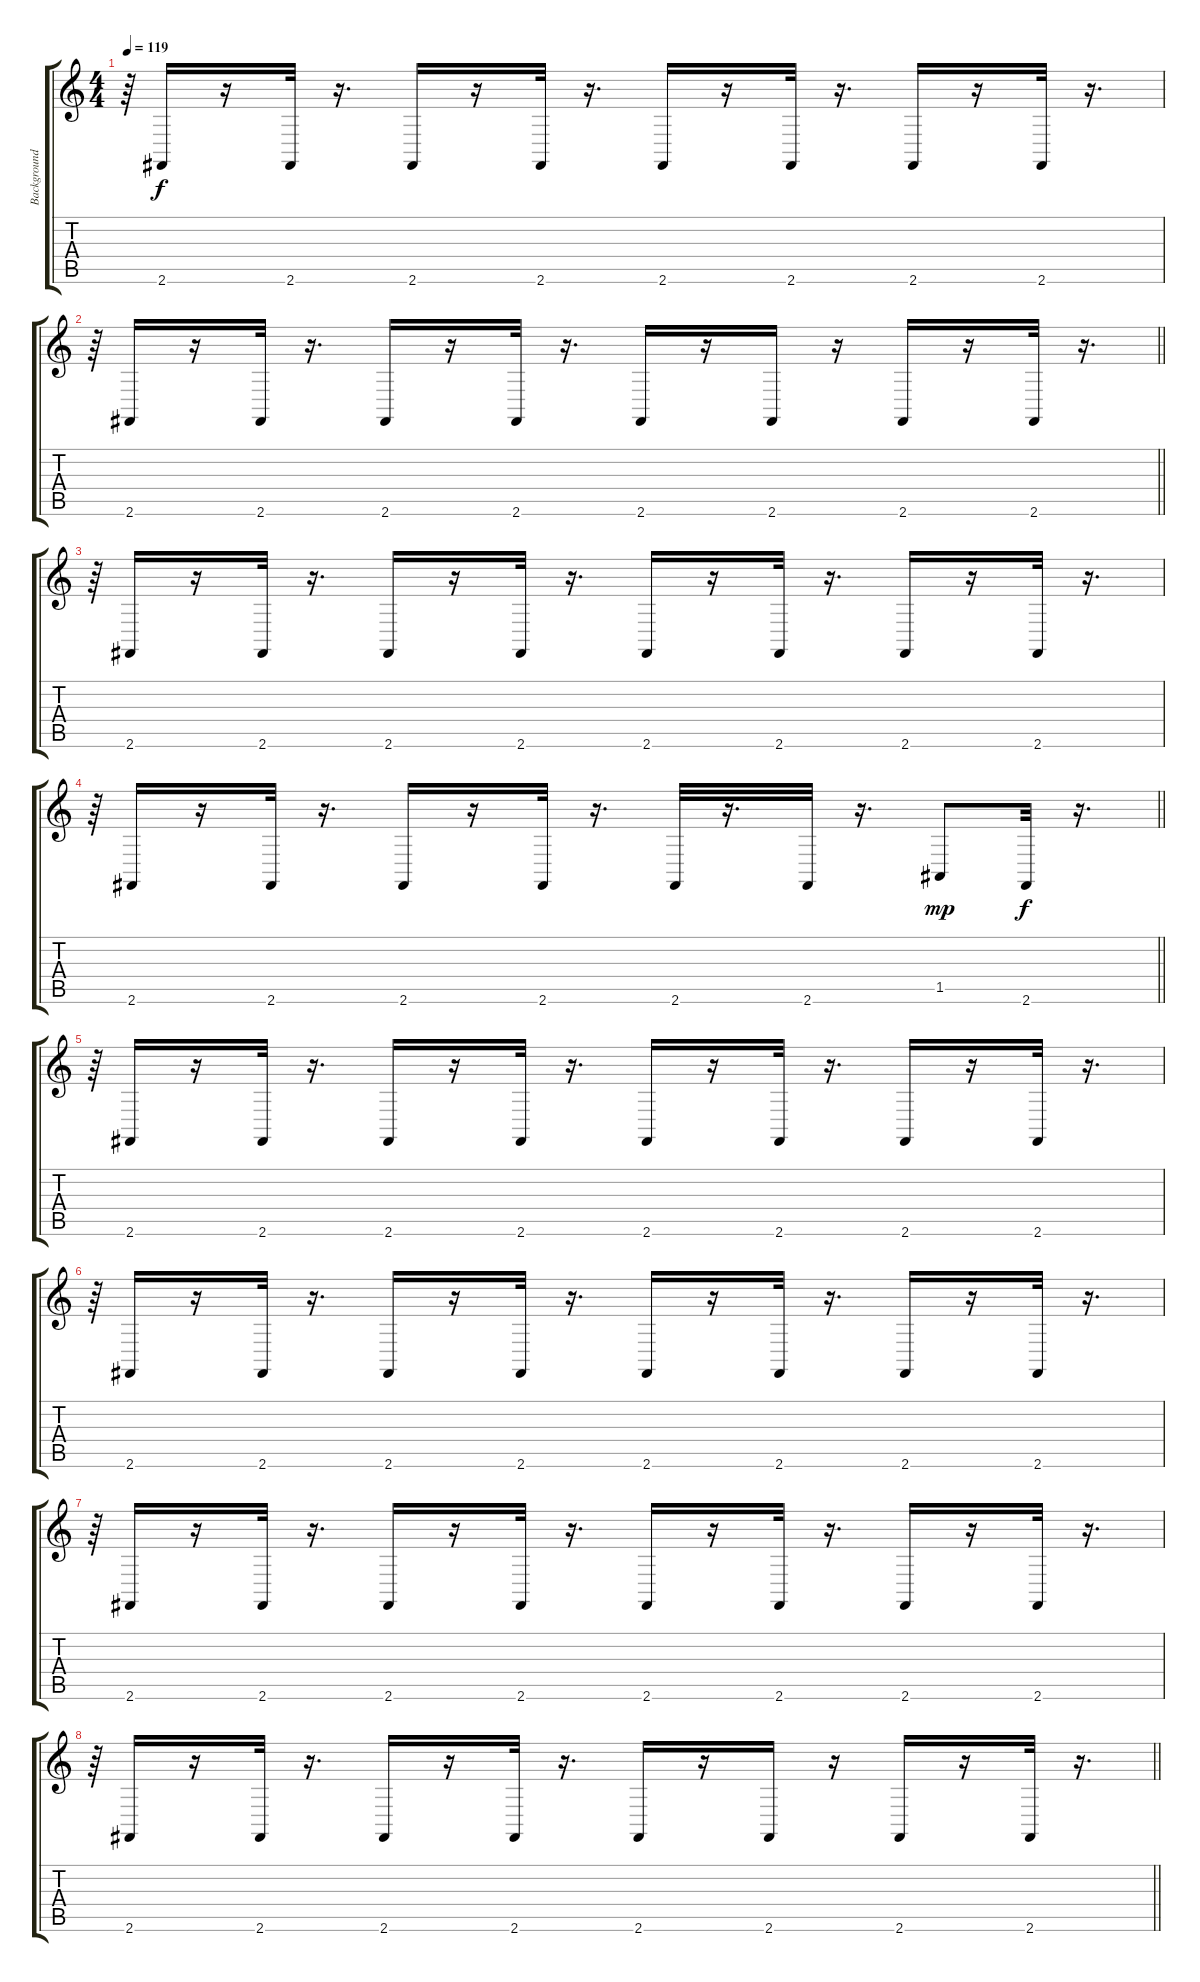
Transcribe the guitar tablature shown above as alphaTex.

\track ("Background 1" "Background") {instrument acousticgrandpiano}
\staff {score tabs}
\tuning (E4 B3 G3 D3 A2 E2) {hide}
\ts (4 4)
\tempo 119
\clef g2
\ks c
r.64{dy f} 2.6.16 r.16 2.6.32 r.16{d} 2.6.16 r.16 2.6.32 r.16{d} 2.6.16 r.16 2.6.32 r.16{d} 2.6.16 r.16 2.6.32 r.16{d} |
\barLineRight lightlight
r.64 2.6.16 r.16 2.6.32 r.16{d} 2.6.16 r.16 2.6.32 r.16{d} 2.6.16 r.16 2.6.16 r.16 2.6.16 r.16 2.6.32 r.16{d} |
r.64 2.6.16 r.16 2.6.32 r.16{d} 2.6.16 r.16 2.6.32 r.16{d} 2.6.16 r.16 2.6.32 r.16{d} 2.6.16 r.16 2.6.32 r.16{d} |
\barLineRight lightlight
r.64 2.6.16 r.16 2.6.32 r.16{d} 2.6.16 r.16 2.6.32 r.16{d} 2.6.32 r.16{d} 2.6.32 r.16{d} 1.5.8{dy mp} 2.6.32{dy f} r.16{d} |
r.64 2.6.16 r.16 2.6.32 r.16{d} 2.6.16 r.16 2.6.32 r.16{d} 2.6.16 r.16 2.6.32 r.16{d} 2.6.16 r.16 2.6.32 r.16{d} |
r.64 2.6.16 r.16 2.6.32 r.16{d} 2.6.16 r.16 2.6.32 r.16{d} 2.6.16 r.16 2.6.32 r.16{d} 2.6.16 r.16 2.6.32 r.16{d} |
r.64 2.6.16 r.16 2.6.32 r.16{d} 2.6.16 r.16 2.6.32 r.16{d} 2.6.16 r.16 2.6.32 r.16{d} 2.6.16 r.16 2.6.32 r.16{d} |
\barLineRight lightlight
r.64 2.6.16 r.16 2.6.32 r.16{d} 2.6.16 r.16 2.6.32 r.16{d} 2.6.16 r.16 2.6.16 r.16 2.6.16 r.16 2.6.32 r.16{d}
